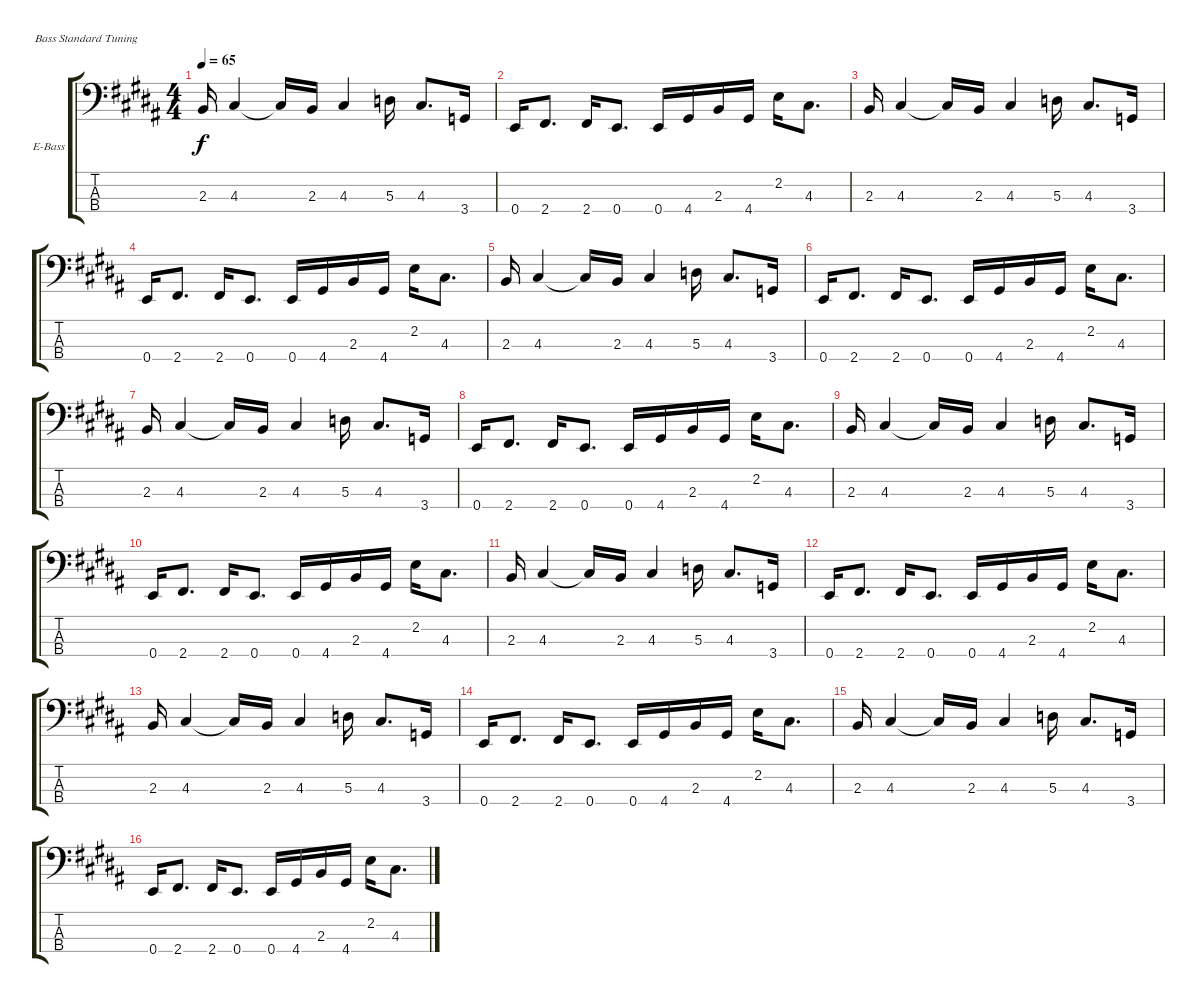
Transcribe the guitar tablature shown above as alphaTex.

\bracketExtendMode groupsimilarinstruments
\firstSystemTrackNameOrientation horizontal
\otherSystemsTrackNameOrientation horizontal
\track ("Electric Bass" "E-Bass") {multiBarRest instrument electricbassfinger}
\staff {score tabs}
\tuning (G2 D2 A1 E1)
\ts (4 4)
\tempo 65
\clef f4
\ks g#minor
2.3.16{dy f} 4.3.4 4.3{t}.16 2.3.16 4.3.4 5.3.16 4.3.8{d} 3.4.16 |
0.4.16 2.4.8{d} 2.4.16 0.4.8{d} 0.4.16 4.4.16 2.3.16 4.4.16 2.2.16 4.3.8{d} |
2.3.16 4.3.4 4.3{t}.16 2.3.16 4.3.4 5.3.16 4.3.8{d} 3.4.16 |
0.4.16 2.4.8{d} 2.4.16 0.4.8{d} 0.4.16 4.4.16 2.3.16 4.4.16 2.2.16 4.3.8{d} |
2.3.16 4.3.4 4.3{t}.16 2.3.16 4.3.4 5.3.16 4.3.8{d} 3.4.16 |
0.4.16 2.4.8{d} 2.4.16 0.4.8{d} 0.4.16 4.4.16 2.3.16 4.4.16 2.2.16 4.3.8{d} |
2.3.16 4.3.4 4.3{t}.16 2.3.16 4.3.4 5.3.16 4.3.8{d} 3.4.16 |
0.4.16 2.4.8{d} 2.4.16 0.4.8{d} 0.4.16 4.4.16 2.3.16 4.4.16 2.2.16 4.3.8{d} |
2.3.16 4.3.4 4.3{t}.16 2.3.16 4.3.4 5.3.16 4.3.8{d} 3.4.16 |
0.4.16 2.4.8{d} 2.4.16 0.4.8{d} 0.4.16 4.4.16 2.3.16 4.4.16 2.2.16 4.3.8{d} |
2.3.16 4.3.4 4.3{t}.16 2.3.16 4.3.4 5.3.16 4.3.8{d} 3.4.16 |
0.4.16 2.4.8{d} 2.4.16 0.4.8{d} 0.4.16 4.4.16 2.3.16 4.4.16 2.2.16 4.3.8{d} |
2.3.16 4.3.4 4.3{t}.16 2.3.16 4.3.4 5.3.16 4.3.8{d} 3.4.16 |
0.4.16 2.4.8{d} 2.4.16 0.4.8{d} 0.4.16 4.4.16 2.3.16 4.4.16 2.2.16 4.3.8{d} |
2.3.16 4.3.4 4.3{t}.16 2.3.16 4.3.4 5.3.16 4.3.8{d} 3.4.16 |
0.4.16 2.4.8{d} 2.4.16 0.4.8{d} 0.4.16 4.4.16 2.3.16 4.4.16 2.2.16 4.3.8{d}
